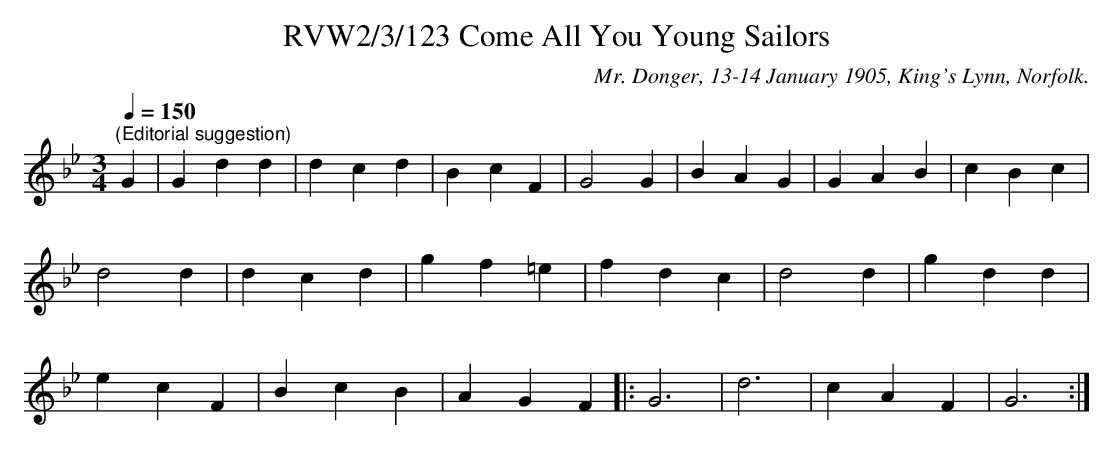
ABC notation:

X:1
T:RVW2/3/123 Come All You Young Sailors
C:Mr. Donger, 13-14 January 1905, King's Lynn, Norfolk.
L:1/4
Q:1/4=150
M:3/4
K:Gm
"^(Editorial suggestion)" G | G d d | d c d | B c F | G2 G | B A G | G A B | c B c |$ d2 d |
d c d | g f =e | f d c | d2 d | g d d |$ e c F | B c B | A G F |: G3 | d3 | c A F | G3 :|
